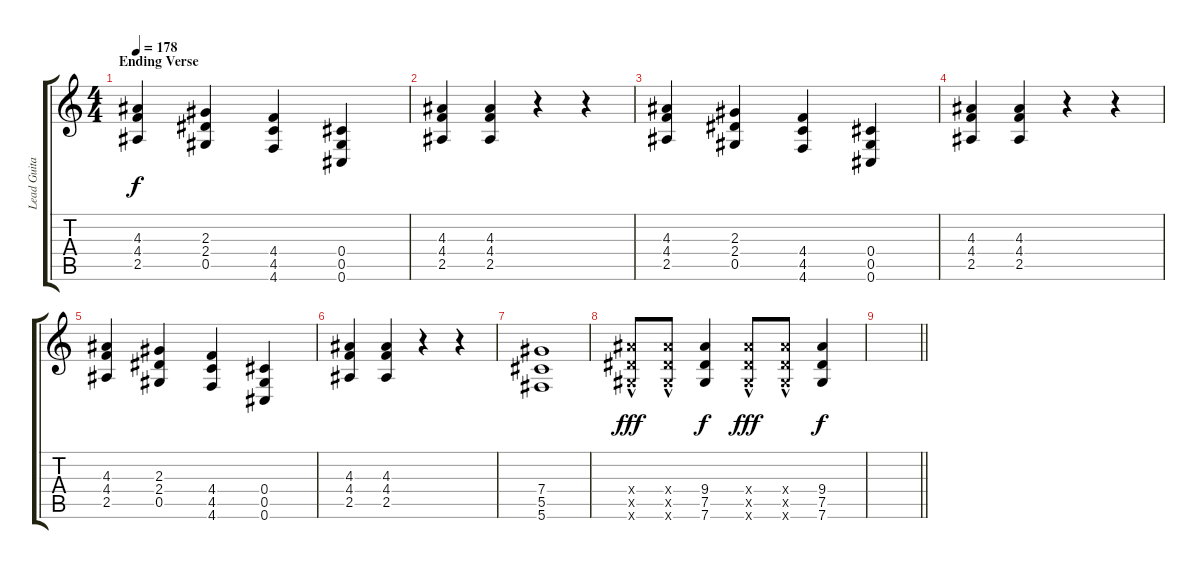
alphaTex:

\track ("Lead Guitar (Barry Stock)" "Lead Guita") {instrument distortionguitar}
\staff {score tabs}
\tuning (Eb4 Bb3 Gb3 Db3 Ab2 Db2) {hide}
\ts (4 4)
\section ("" "Ending Verse")
\tempo 178
\clef g2
\ks c
(4.3 4.4 2.5).4{dy f} (2.3 2.4 0.5).4 (4.4 4.5 4.6).4 (0.4 0.5 0.6).4 |
(4.3 4.4 2.5).4 (4.3 4.4 2.5).4 r.4 r.4 |
(4.3 4.4 2.5).4 (2.3 2.4 0.5).4 (4.4 4.5 4.6).4 (0.4 0.5 0.6).4 |
(4.3 4.4 2.5).4 (4.3 4.4 2.5).4 r.4 r.4 |
(4.3 4.4 2.5).4 (2.3 2.4 0.5).4 (4.4 4.5 4.6).4 (0.4 0.5 0.6).4 |
(4.3 4.4 2.5).4 (4.3 4.4 2.5).4 r.4 r.4 |
(7.4 5.5 5.6).1 |
(9.4{hac x} 7.5{hac x} 7.6{hac x}).8{dy fff} (9.4{hac x} 7.5{hac x} 7.6{hac x}).8 (9.4 7.5 7.6).4{dy f} (9.4{hac x} 7.5{hac x} 7.6{hac x}).8{dy fff} (9.4{hac x} 7.5{hac x} 7.6{hac x}).8 (9.4 7.5 7.6).4{dy f} |
\barLineRight lightlight
